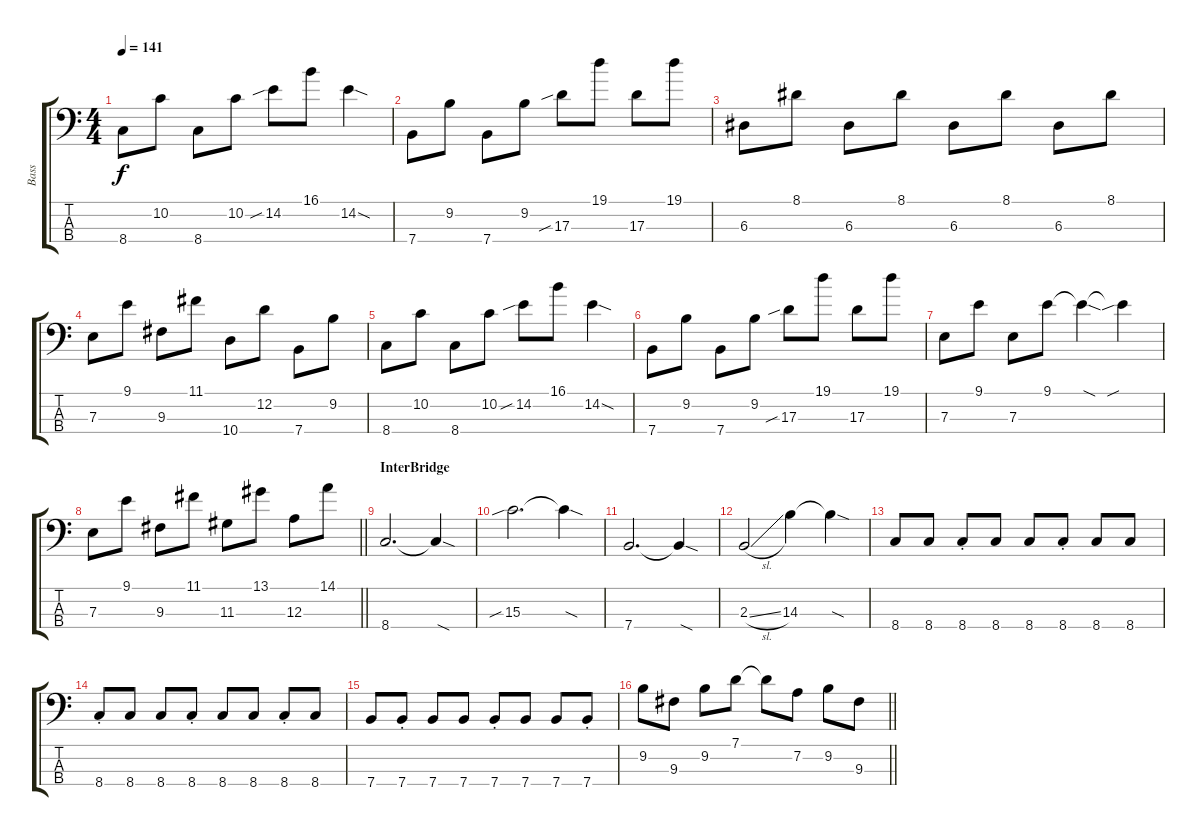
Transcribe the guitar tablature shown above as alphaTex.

\track ("Bass" "Bass") {instrument electricbassfinger}
\staff {score tabs}
\tuning (G2 D2 A1 E1) {hide}
\ts (4 4)
\tempo 141
\clef f4
\ks c
8.4.8{dy f} 10.2.8 8.4.8 10.2.8 14.2{sib}.8 16.1.8 14.2{sod}.4 |
7.4.8 9.2.8 7.4.8 9.2.8 17.3{sib}.8 19.1.8 17.3.8 19.1.8 |
6.3.8 8.1.8 6.3.8 8.1.8 6.3.8 8.1.8 6.3.8 8.1.8 |
7.3.8 9.1.8 9.3.8 11.1.8 10.4.8 12.2.8 7.4.8 9.2.8 |
8.4.8 10.2.8 8.4.8 10.2.8 14.2{sib}.8 16.1.8 14.2{sod}.4 |
7.4.8 9.2.8 7.4.8 9.2.8 17.3{sib}.8 19.1.8 17.3.8 19.1.8 |
7.3.8 9.1.8 7.3.8 9.1.8 9.1{sod t}.4 9.1{sib t}.4 |
\barLineRight lightlight
7.3.8 9.1.8 9.3.8 11.1.8 11.3.8 13.1.8 12.3.8 14.1.8 |
\section ("" "InterBridge")
8.4.2{d} 8.4{sod t}.4 |
15.3{sib}.2{d} 15.3{sod t}.4 |
7.4.2{d} 7.4{sod t}.4 |
2.3{sl}.2 14.3.4 14.3{sod t}.4 |
8.4.8 8.4.8 8.4{st}.8 8.4.8 8.4.8 8.4{st}.8 8.4.8 8.4.8 |
8.4{st}.8 8.4.8 8.4.8 8.4{st}.8 8.4.8 8.4.8 8.4{st}.8 8.4.8 |
7.4.8 7.4{st}.8 7.4.8 7.4.8 7.4{st}.8 7.4.8 7.4.8 7.4{st}.8 |
\barLineRight lightlight
9.2.8 9.3.8 9.2.8 7.1.8 7.1{t}.8 7.2.8 9.2.8 9.3.8
